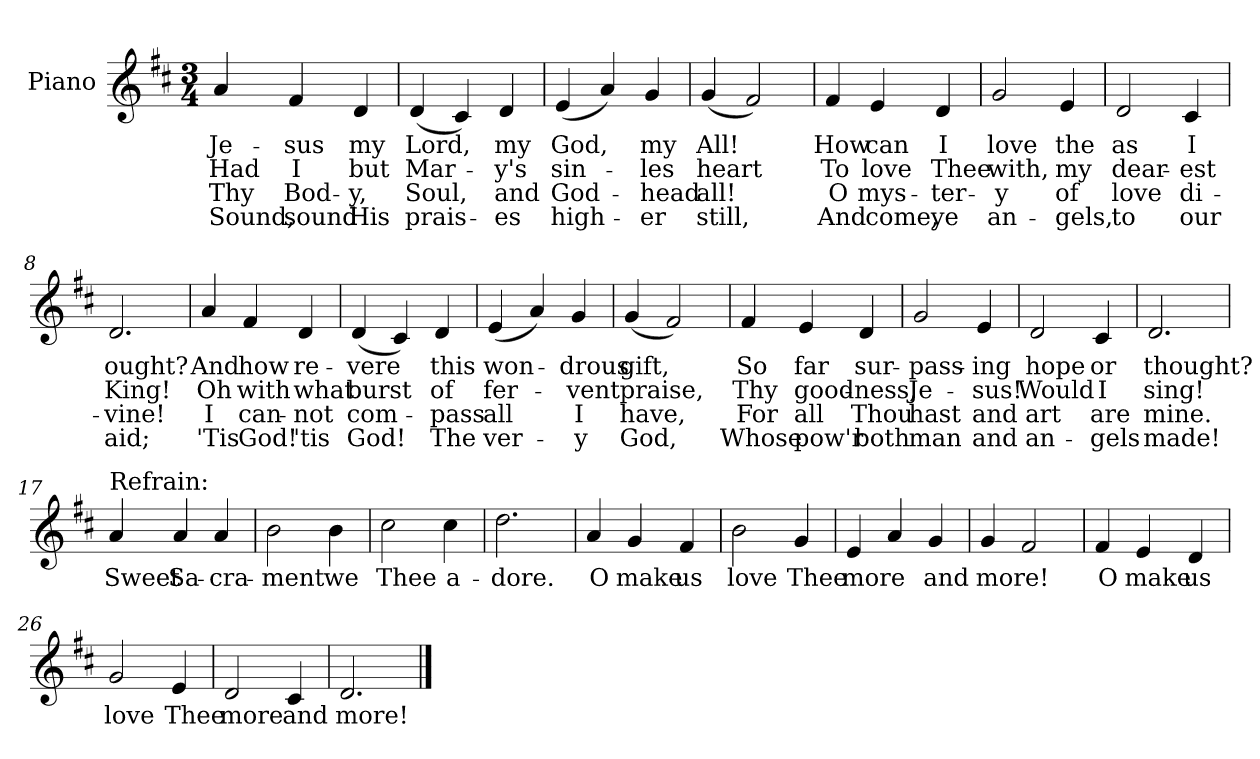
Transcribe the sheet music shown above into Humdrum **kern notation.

**kern	**text	**text	**text	**text
*part1	*part1	*part1	*part1	*part1
*staff1	*staff1	*staff1	*staff1	*staff1
*I"Piano	*	*	*	*
*I'Pno.	*	*	*	*
*clefG2	*	*	*	*
*k[f#c#]	*	*	*	*
*D:	*	*	*	*
*M3/4	*	*	*	*
=1	=1	=1	=1	=1
4a/	Je-	Had	Thy	Sound,
4f#/	-sus	I	Bod-	sound
4d/	my	but	-y,	His
=2	=2	=2	=2	=2
(4d/	Lord,	Mar-	Soul,	prais-
4c#/)	.	.	.	.
4d/	my	-y's	and	-es
=3	=3	=3	=3	=3
(4e/	God,	sin-	God-	high-
4a/)	.	.	.	.
4g/	my	-les	-head	-er
=4	=4	=4	=4	=4
(4g/	All!	heart	all!	still,
2f#/)	.	.	.	.
=5	=5	=5	=5	=5
4f#/	How	To	O	And
4e/	can	love	mys-	come,
4d/	I	Thee	-ter-	ye
=6	=6	=6	=6	=6
2g/	love	with,	-y	an-
4e/	the	my	of	-gels,
!!LO:LB:g=z
=7	=7	=7	=7	=7
2d/	as	dear-	love	to
4c#/	I	-est	di-	our
=8	=8	=8	=8	=8
2.d/	ought?	King!	-vine!	aid;
=9	=9	=9	=9	=9
4a/	And	Oh	I	'Tis
4f#/	how	with	can-	God!
4d/	re-	what	-not	'tis
=10	=10	=10	=10	=10
(4d/	-vere	burst	com-	God!
4c#/)	.	.	.	.
4d/	this	of	-pass	The
=11	=11	=11	=11	=11
(4e/	won-	fer-	all	ver-
4a/)	.	.	.	.
4g/	-drous	-vent	I	-y
!!LO:LB:g=z
=12	=12	=12	=12	=12
(4g/	gift,	praise,	have,	God,
2f#/)	.	.	.	.
=13	=13	=13	=13	=13
4f#/	So	Thy	For	Whose
4e/	far	good-	all	pow'r
4d/	sur-	-ness,	Thou	both
=14	=14	=14	=14	=14
2g/	-pass-	Je-	hast	man
4e/	-ing	-sus!	and	and
=15	=15	=15	=15	=15
2d/	hope	Would	art	an-
4c#/	or	I	are	-gels
=16	=16	=16	=16	=16
2.d/	thought?	sing!	mine.	made!
!!LO:LB:g=z
=17	=17	=17	=17	=17
!LO:TX:a:t=Refrain&colon;	!	!	!	!
4a/	Sweet	.	.	.
4a/	Sa-	.	.	.
4a/	-cra-	.	.	.
=18	=18	=18	=18	=18
2b\	-ment	.	.	.
4b\	we	.	.	.
=19	=19	=19	=19	=19
2cc#\	Thee	.	.	.
4cc#\	a-	.	.	.
=20	=20	=20	=20	=20
2.dd\	-dore.	.	.	.
=21	=21	=21	=21	=21
4a/	O	.	.	.
4g/	make	.	.	.
4f#/	us	.	.	.
=22	=22	=22	=22	=22
2b\	love	.	.	.
4g/	Thee	.	.	.
!!LO:LB:g=z
=23	=23	=23	=23	=23
4e/	more	.	.	.
4a/	.	.	.	.
4g/	and	.	.	.
=24	=24	=24	=24	=24
4g/	more!	.	.	.
2f#/	.	.	.	.
=25	=25	=25	=25	=25
4f#/	O	.	.	.
4e/	make	.	.	.
4d/	us	.	.	.
=26	=26	=26	=26	=26
2g/	love	.	.	.
4e/	Thee	.	.	.
=27	=27	=27	=27	=27
2d/	more	.	.	.
4c#/	and	.	.	.
=28	=28	=28	=28	=28
2.d/	more!	.	.	.
==	==	==	==	==
*-	*-	*-	*-	*-
